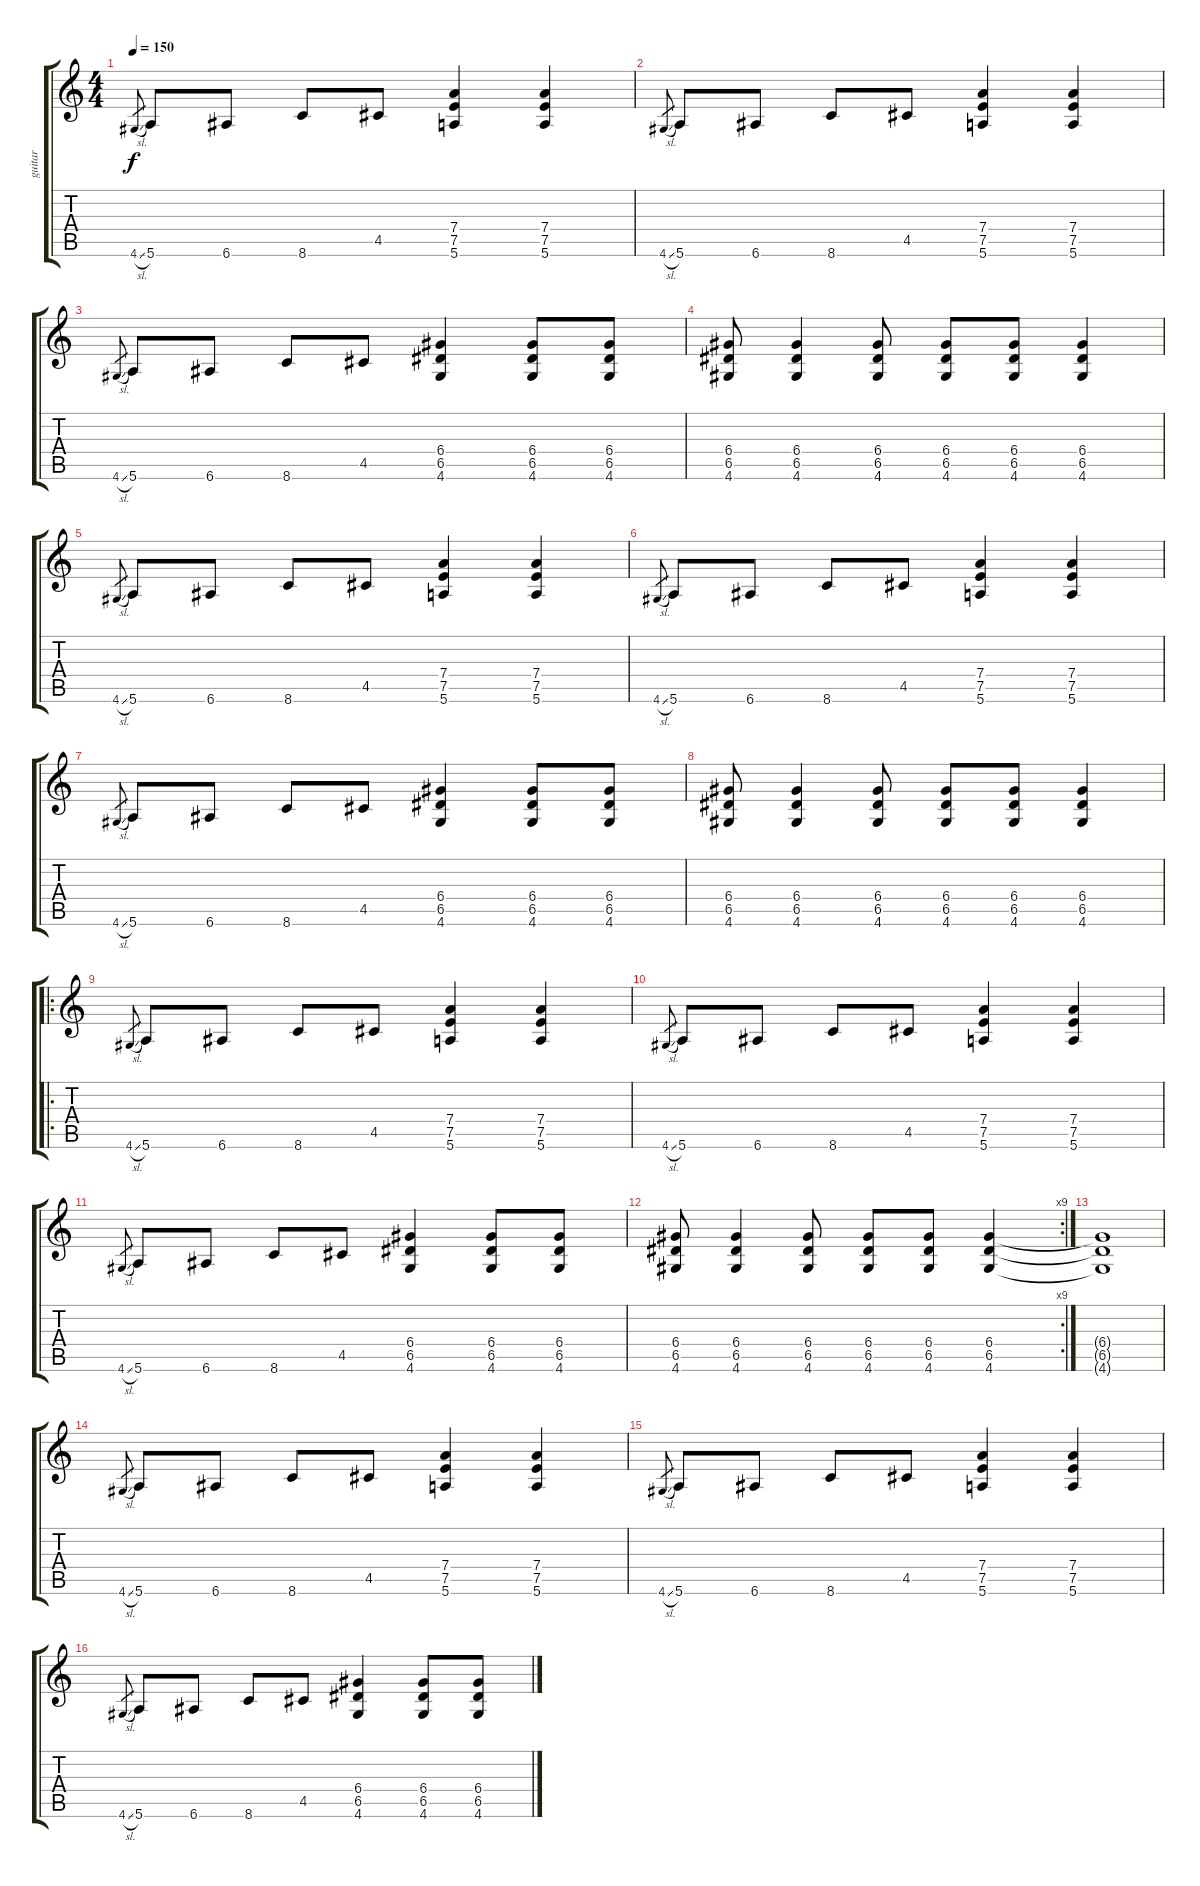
\track ("guitar" "guitar") {instrument acousticguitarsteel}
\staff {score tabs}
\tuning (E4 B3 G3 D3 A2 E2) {hide}
\ts (4 4)
\tempo 150
\clef g2
\ks c
4.6{sl}.8{gr dy f instrument acousticguitarsteel} 5.6.8 6.6.8 8.6.8 4.5.8 (7.4 7.5 5.6).4 (7.4 7.5 5.6).4 |
4.6{sl}.8{gr} 5.6.8 6.6.8 8.6.8 4.5.8 (7.4 7.5 5.6).4 (7.4 7.5 5.6).4 |
4.6{sl}.8{gr} 5.6.8 6.6.8 8.6.8 4.5.8 (6.4 6.5 4.6).4 (6.4 6.5 4.6).8 (6.4 6.5 4.6).8 |
(6.4 6.5 4.6).8 (6.4 6.5 4.6).4 (6.4 6.5 4.6).8 (6.4 6.5 4.6).8 (6.4 6.5 4.6).8 (6.4 6.5 4.6).4 |
4.6{sl}.8{gr} 5.6.8 6.6.8 8.6.8 4.5.8 (7.4 7.5 5.6).4 (7.4 7.5 5.6).4 |
4.6{sl}.8{gr} 5.6.8 6.6.8 8.6.8 4.5.8 (7.4 7.5 5.6).4 (7.4 7.5 5.6).4 |
4.6{sl}.8{gr} 5.6.8 6.6.8 8.6.8 4.5.8 (6.4 6.5 4.6).4 (6.4 6.5 4.6).8 (6.4 6.5 4.6).8 |
(6.4 6.5 4.6).8 (6.4 6.5 4.6).4 (6.4 6.5 4.6).8 (6.4 6.5 4.6).8 (6.4 6.5 4.6).8 (6.4 6.5 4.6).4 |
\ro
4.6{sl}.8{gr} 5.6.8 6.6.8 8.6.8 4.5.8 (7.4 7.5 5.6).4 (7.4 7.5 5.6).4 |
4.6{sl}.8{gr} 5.6.8 6.6.8 8.6.8 4.5.8 (7.4 7.5 5.6).4 (7.4 7.5 5.6).4 |
4.6{sl}.8{gr} 5.6.8 6.6.8 8.6.8 4.5.8 (6.4 6.5 4.6).4 (6.4 6.5 4.6).8 (6.4 6.5 4.6).8 |
\rc 9
(6.4 6.5 4.6).8 (6.4 6.5 4.6).4 (6.4 6.5 4.6).8 (6.4 6.5 4.6).8 (6.4 6.5 4.6).8 (6.4 6.5 4.6).4 |
(6.4{t} 6.5{t} 4.6{t}).1 |
4.6{sl}.8{gr} 5.6.8 6.6.8 8.6.8 4.5.8 (7.4 7.5 5.6).4 (7.4 7.5 5.6).4 |
4.6{sl}.8{gr} 5.6.8 6.6.8 8.6.8 4.5.8 (7.4 7.5 5.6).4 (7.4 7.5 5.6).4 |
4.6{sl}.8{gr} 5.6.8 6.6.8 8.6.8 4.5.8 (6.4 6.5 4.6).4 (6.4 6.5 4.6).8 (6.4 6.5 4.6).8
